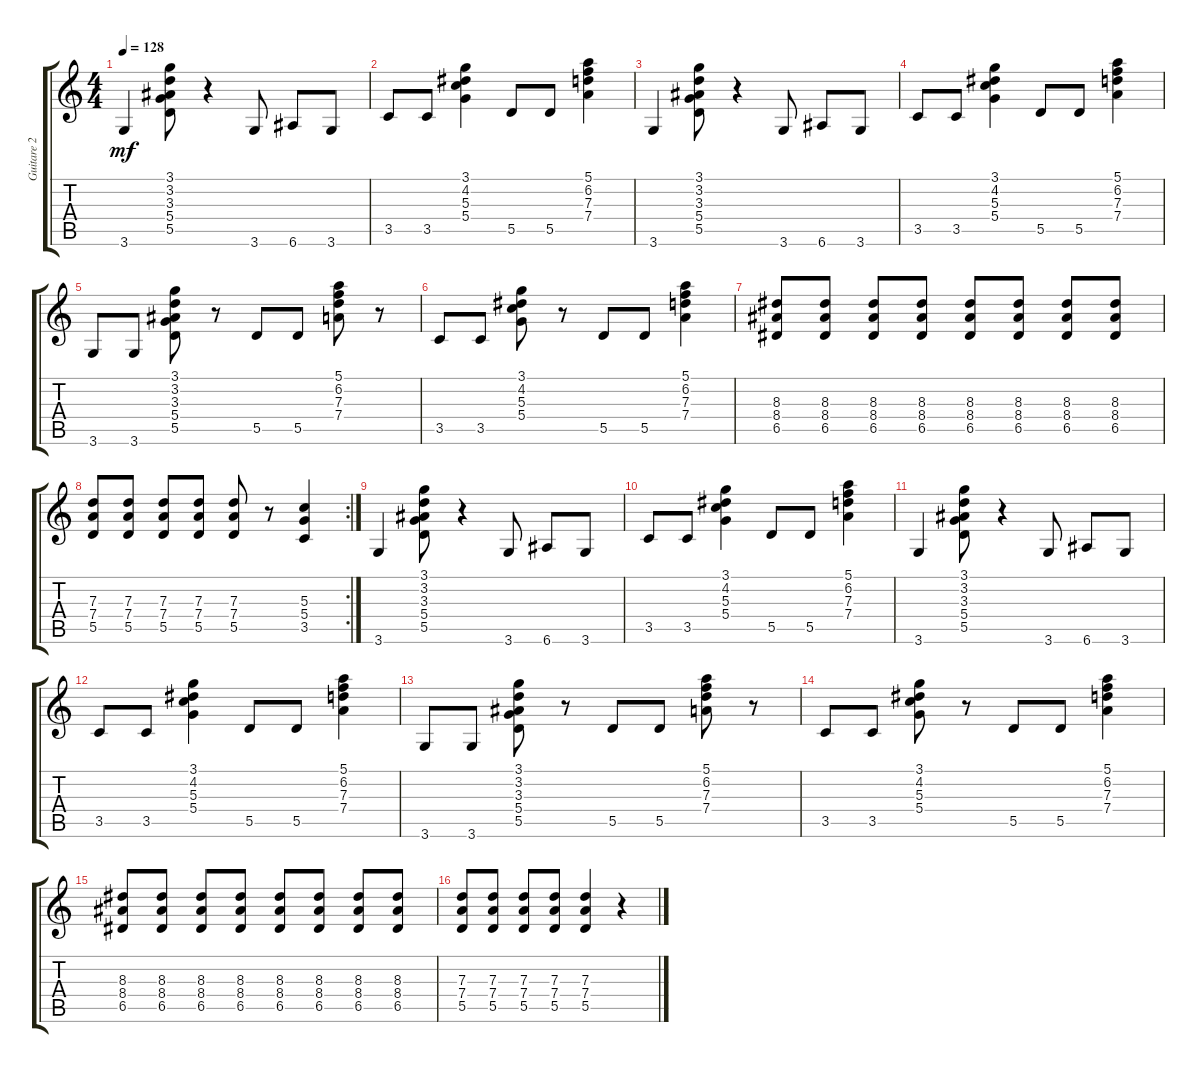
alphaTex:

\track ("Guitare 2" "Guitare 2") {instrument electricguitarmuted}
\staff {score tabs}
\tuning (E4 B3 G3 D3 A2 E2) {hide}
\ts (4 4)
\tempo 128
\clef g2
\ks c
3.6.4{dy mf} (3.1 3.2 3.3 5.4 5.5).8 r.4 3.6.8 6.6.8 3.6.8 |
3.5.8 3.5.8 (3.1 4.2 5.3 5.4).4 5.5.8 5.5.8 (5.1 6.2 7.3 7.4).4 |
3.6.4 (3.1 3.2 3.3 5.4 5.5).8 r.4 3.6.8 6.6.8 3.6.8 |
3.5.8 3.5.8 (3.1 4.2 5.3 5.4).4 5.5.8 5.5.8 (5.1 6.2 7.3 7.4).4 |
3.6.8 3.6.8 (3.1 3.2 3.3 5.4 5.5).8 r.8 5.5.8 5.5.8 (5.1 6.2 7.3 7.4).8 r.8 |
3.5.8 3.5.8 (3.1 4.2 5.3 5.4).8 r.8 5.5.8 5.5.8 (5.1 6.2 7.3 7.4).4 |
(8.3 8.4 6.5).8 (8.3 8.4 6.5).8 (8.3 8.4 6.5).8 (8.3 8.4 6.5).8 (8.3 8.4 6.5).8 (8.3 8.4 6.5).8 (8.3 8.4 6.5).8 (8.3 8.4 6.5).8 |
\rc 2
(7.3 7.4 5.5).8 (7.3 7.4 5.5).8 (7.3 7.4 5.5).8 (7.3 7.4 5.5).8 (7.3 7.4 5.5).8 r.8 (5.3 5.4 3.5).4 |
3.6.4 (3.1 3.2 3.3 5.4 5.5).8 r.4 3.6.8 6.6.8 3.6.8 |
3.5.8 3.5.8 (3.1 4.2 5.3 5.4).4 5.5.8 5.5.8 (5.1 6.2 7.3 7.4).4 |
3.6.4 (3.1 3.2 3.3 5.4 5.5).8 r.4 3.6.8 6.6.8 3.6.8 |
3.5.8 3.5.8 (3.1 4.2 5.3 5.4).4 5.5.8 5.5.8 (5.1 6.2 7.3 7.4).4 |
3.6.8 3.6.8 (3.1 3.2 3.3 5.4 5.5).8 r.8 5.5.8 5.5.8 (5.1 6.2 7.3 7.4).8 r.8 |
3.5.8 3.5.8 (3.1 4.2 5.3 5.4).8 r.8 5.5.8 5.5.8 (5.1 6.2 7.3 7.4).4 |
(8.3 8.4 6.5).8 (8.3 8.4 6.5).8 (8.3 8.4 6.5).8 (8.3 8.4 6.5).8 (8.3 8.4 6.5).8 (8.3 8.4 6.5).8 (8.3 8.4 6.5).8 (8.3 8.4 6.5).8 |
(7.3 7.4 5.5).8 (7.3 7.4 5.5).8 (7.3 7.4 5.5).8 (7.3 7.4 5.5).8 (7.3 7.4 5.5).4 r.4
